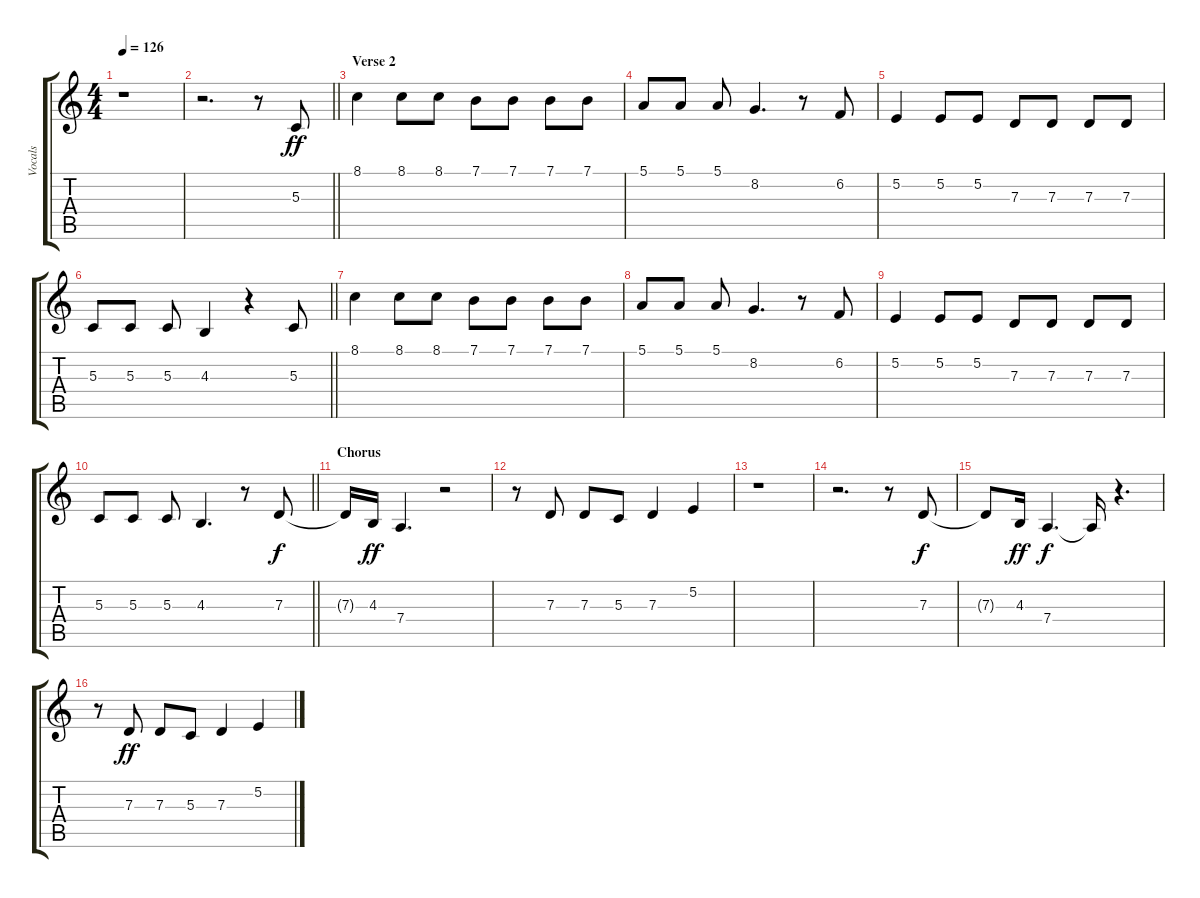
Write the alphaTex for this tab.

\track ("Vocals" "Vocals") {instrument oboe}
\staff {score tabs}
\tuning (E4 B3 G3 D3 A2 E2) {hide}
\ts (4 4)
\tempo 126
\clef g2
\ks c
r.1{dy ff} |
\barLineRight lightlight
r.2{d} r.8 5.3.8 |
\section ("" "Verse 2")
8.1.4 8.1.8 8.1.8 7.1.8 7.1.8 7.1.8 7.1.8 |
5.1.8 5.1.8 5.1.8 8.2.4{d} r.8 6.2.8 |
5.2.4 5.2.8 5.2.8 7.3.8 7.3.8 7.3.8 7.3.8 |
\barLineRight lightlight
5.3.8 5.3.8 5.3.8 4.3.4 r.4 5.3.8 |
8.1.4 8.1.8 8.1.8 7.1.8 7.1.8 7.1.8 7.1.8 |
5.1.8 5.1.8 5.1.8 8.2.4{d} r.8 6.2.8 |
5.2.4 5.2.8 5.2.8 7.3.8 7.3.8 7.3.8 7.3.8 |
\barLineRight lightlight
5.3.8 5.3.8 5.3.8 4.3.4{d} r.8 7.3.8{dy f} |
\section ("" "Chorus")
7.3{t}.16 4.3.16{dy ff} 7.4.4{d} r.2 |
r.8 7.3.8 7.3.8 5.3.8 7.3.4 5.2.4 |
r.1 |
r.2{d} r.8 7.3.8{dy f} |
7.3{t}.8 4.3.16{dy ff} 7.4.4{d dy f} 7.4{t}.16 r.4{d} |
r.8 7.3.8{dy ff} 7.3.8 5.3.8 7.3.4 5.2.4
